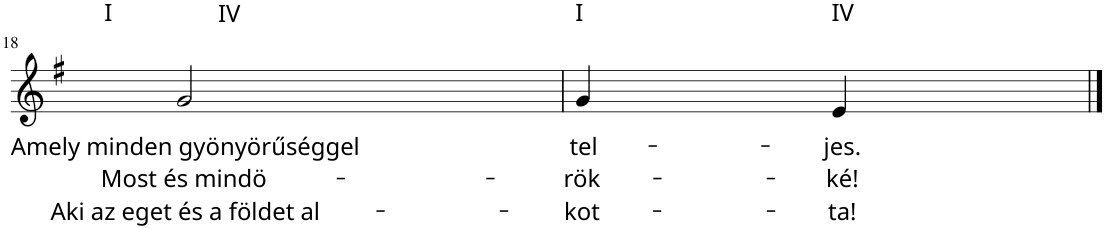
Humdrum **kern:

**kern	**text	**text	**text
*part1	*part1	*part1	*part1
*staff1	*staff1	*staff1	*staff1
*I"P1	*	*	*
!!LO:PB:g=z
*clefG2	*	*	*
*k[f#]	*	*	*
*M2/4	*	*	*
=18	=18	=18	=18
!LO:TX:a:t=I	!	!	!
!LO:TX:a:t=IV	!	!	!
!	!LO:LY:b	!LO:LY:b	!LO:LY:b
2g/	Amely minden gyönyörűséggel	Most és mindö-	Aki az eget és a földet al-
=19	=19	=19	=19
!LO:TX:a:t=I	!	!	!
!	!LO:LY:b	!LO:LY:b	!LO:LY:b
4g/	tel-	-rök-	-kot-
!LO:TX:a:t=IV	!	!	!
!	!LO:LY:b	!LO:LY:b	!LO:LY:b
4e/	-jes.	-ké!	-ta!
==	==	==	==
*-	*-	*-	*-
